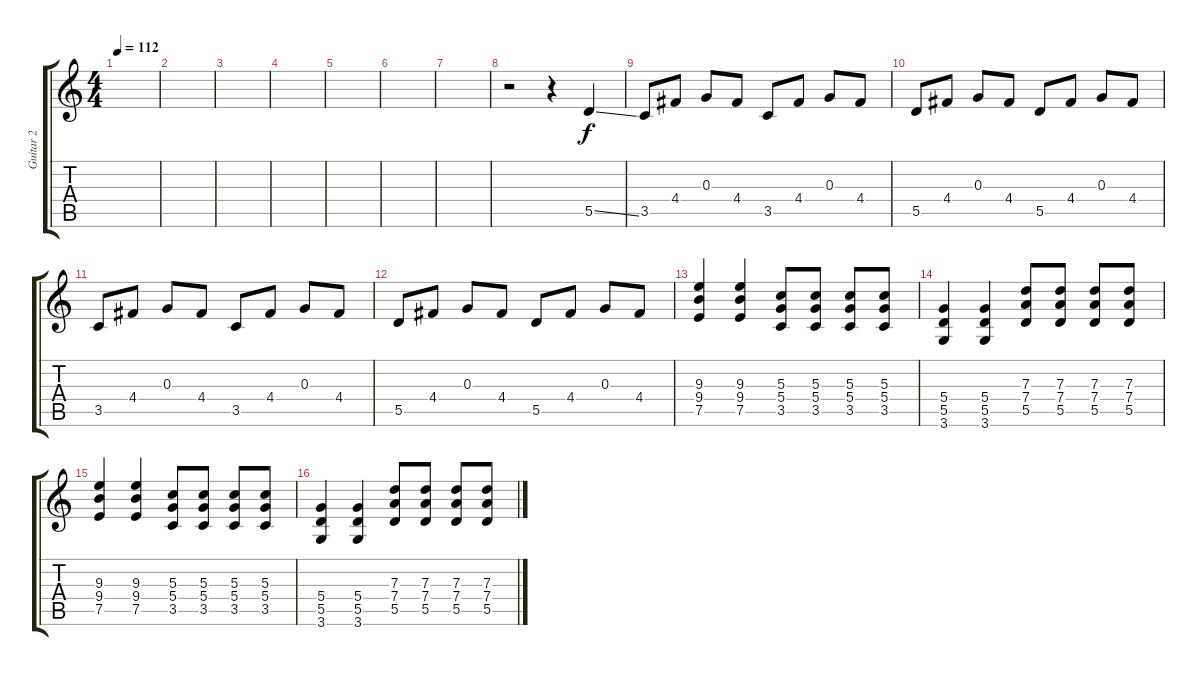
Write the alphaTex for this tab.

\track ("Guitar 2" "Guitar 2") {instrument overdrivenguitar}
\staff {score tabs}
\tuning (E4 B3 G3 D3 A2 E2) {hide}
\ts (4 4)
\tempo 112
\clef g2
\ks c
|
|
|
|
|
|
|
r.2 r.4 5.5{ss}.4{instrument overdrivenguitar} |
3.5.8{instrument electricguitarmuted} 4.4.8 0.3.8 4.4.8 3.5.8 4.4.8 0.3.8 4.4.8 |
5.5.8{instrument overdrivenguitar} 4.4.8 0.3.8 4.4.8 5.5.8 4.4.8 0.3.8 4.4.8 |
3.5.8 4.4.8 0.3.8 4.4.8 3.5.8 4.4.8 0.3.8 4.4.8 |
5.5.8 4.4.8 0.3.8 4.4.8 5.5.8 4.4.8 0.3.8 4.4.8 |
(9.3 9.4 7.5).4 (9.3 9.4 7.5).4 (5.3 5.4 3.5).8 (5.3 5.4 3.5).8 (5.3 5.4 3.5).8 (5.3 5.4 3.5).8 |
(5.4 5.5 3.6).4 (5.4 5.5 3.6).4 (7.3 7.4 5.5).8 (7.3 7.4 5.5).8 (7.3 7.4 5.5).8 (7.3 7.4 5.5).8 |
(9.3 9.4 7.5).4 (9.3 9.4 7.5).4 (5.3 5.4 3.5).8 (5.3 5.4 3.5).8 (5.3 5.4 3.5).8 (5.3 5.4 3.5).8 |
(5.4 5.5 3.6).4 (5.4 5.5 3.6).4 (7.3 7.4 5.5).8 (7.3 7.4 5.5).8 (7.3 7.4 5.5).8 (7.3 7.4 5.5).8
